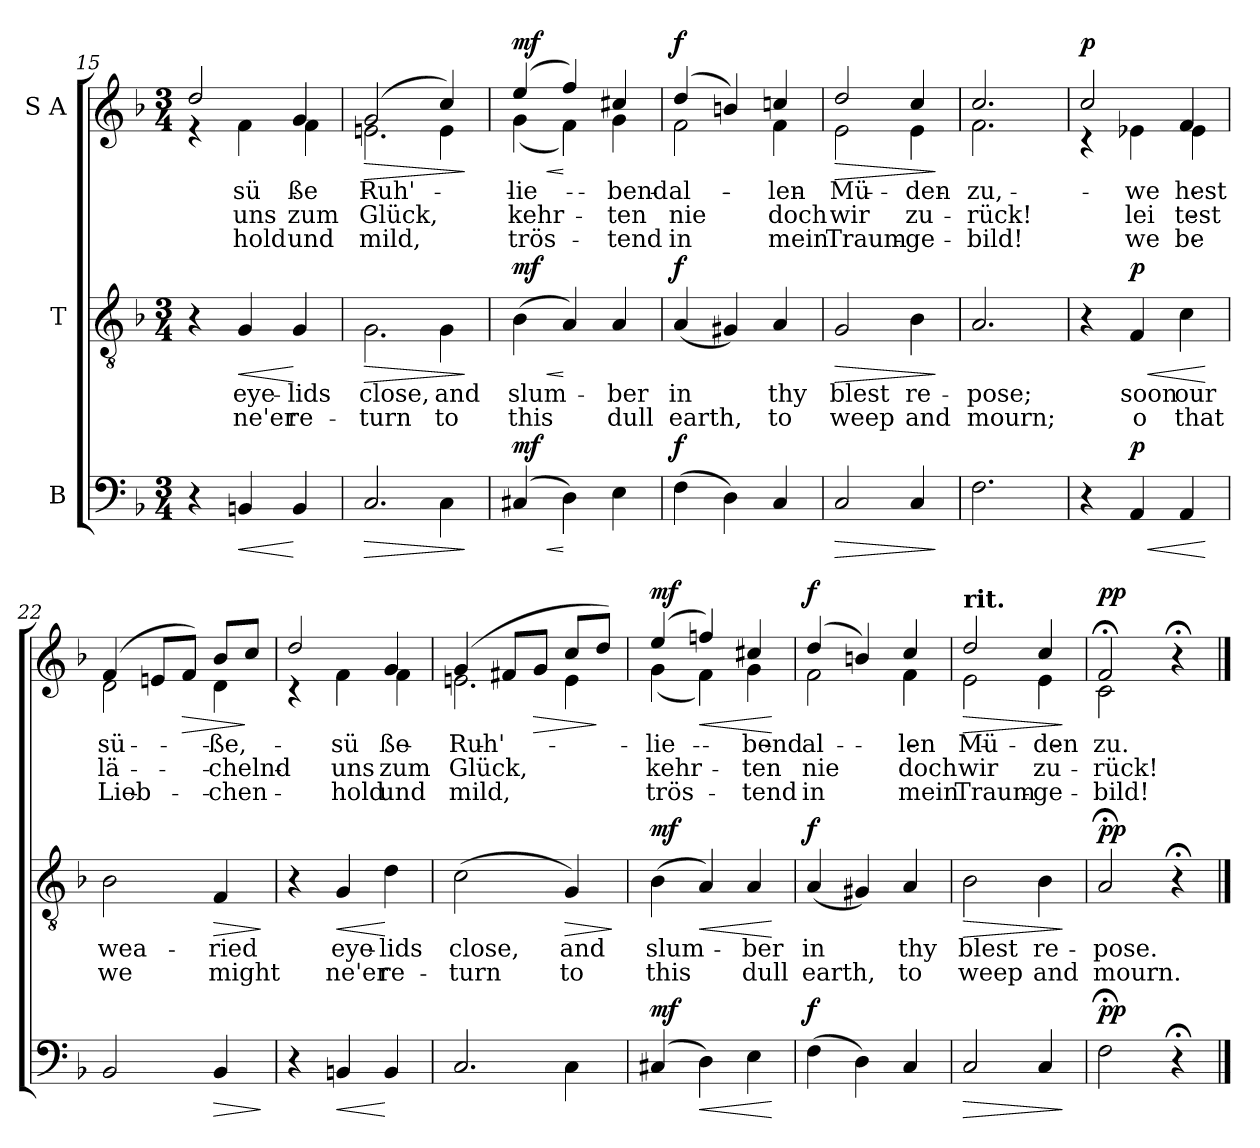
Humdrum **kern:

**kern	**dynam	**kern	**text	**text	**dynam	**kern	**text	**text	**text	**dynam
*part3	*part3	*part2	*part2	*part2	*part2	*part1	*part1	*part1	*part1	*part1
*staff3	*staff3	*staff2	*staff2	*staff2	*staff2	*staff1	*staff1	*staff1	*staff1	*staff1
*I"B	*	*I"T	*	*	*	*I"S A	*	*	*	*
*clefF4	*	*clefGv2	*	*	*	*clefG2	*	*	*	*
*k[b-]	*	*k[b-]	*	*	*	*k[b-]	*	*	*	*
*M3/4	*	*M3/4	*	*	*	*M3/4	*	*	*	*
=15	=15	=15	=15	=15	=15	=15	=15	=15	=15	=15
*	*	*	*	*	*	*^	*	*	*	*
4r	.	4r	.	.	.	2dd/	4r	.	.	.	.
!	!LO:HP:b	!	!LO:LY:b	!LO:LY:b	!LO:HP:b	!	!	!LO:LY:b	!LO:LY:b	!LO:LY:b	!
4BBn/	<	4G/	eye-	ne'er	<	.	4f\	sü-	uns	hold	.
!	!	!	!LO:LY:b	!LO:LY:b	!	!	!	!LO:LY:b	!LO:LY:b	!LO:LY:b	!
4BB/	[	4G/	-lids	re-	[	4g/	4f\	-ße	zum	und	.
=16	=16	=16	=16	=16	=16	=16	=16	=16	=16	=16	=16
!	!LO:HP:b	!	!LO:LY:b	!LO:LY:b	!LO:HP:b	!	!	!LO:LY:b	!LO:LY:b	!LO:LY:b	!LO:HP:b
*^	*	*^	*	*	*	*	*^	*	*	*	*
2.C/	2ryy	>	2.G\	2ryy	close,	-turn	>	(2g/	2.en\	2ryy	-Ruh'	Glück,	mild,	>
!	!	!	!	!	!LO:LY:b	!LO:LY:b	!	!	!	!	!	!	!	!
.	4C\	.	.	4G\	and	to	.	4cc/)	.	4e\	.	.	.	.
*v	*v	*	*	*	*	*	*	*v	*v	*v	*	*	*	*
*	*	*v	*v	*	*	*	*	*	*	*	*
.	]	.	.	.	]	.	.	.	.	]
=17	=17	=17	=17	=17	=17	=17	=17	=17	=17	=17
!	!LO:HP:b	!	!LO:LY:b	!LO:LY:b	!LO:HP:b	!	!LO:LY:b	!LO:LY:b	!LO:LY:b	!LO:HP:b
*	*	*	*	*	*	*^	*	*	*	*
!	!LO:DY:n=1:a	!	!	!	!LO:DY:n=1:a	!	!	!	!	!	!LO:DY:n=1:a
(4C#X/	< mf	(4B-\	slum-	this	< mf	(4ee/	(4g\	lie-	kehr-	trös-	< mf
4D\)	[	4A/)	.	.	[	4ff/)	4f\)	.	.	.	[
!	!	!	!LO:LY:b	!LO:LY:b	!	!	!	!LO:LY:b	!LO:LY:b	!LO:LY:b	!
4E\	.	4A/	-ber	dull	.	4cc#X/	4g\	-bend	-ten	-tend	.
!!LO:LB:g=z	!!
=18	=18	=18	=18	=18	=18	=18	=18	=18	=18	=18	=18
!	!LO:DY:a	!	!LO:LY:b	!LO:LY:b	!LO:DY:a	!	!	!LO:LY:b	!LO:LY:b	!LO:LY:b	!LO:DY:a
(4F\	f	(4A/	in	earth,	f	(4dd/	2f\	al-	nie	in	f
4D\)	.	4G#X/)	.	.	.	4bn/)	.	.	.	.	.
!	!	!	!LO:LY:b	!LO:LY:b	!	!	!	!LO:LY:b	!LO:LY:b	!LO:LY:b	!
4C/	.	4A/	thy	to	.	4ccn/	4f\	-len	doch	mein	.
=19	=19	=19	=19	=19	=19	=19	=19	=19	=19	=19	=19
!	!LO:HP:b	!	!LO:LY:b	!LO:LY:b	!LO:HP:b	!	!	!LO:LY:b	!LO:LY:b	!LO:LY:b	!LO:HP:b
2C/	>	2G/	blest	weep	>	2dd/	2e\	Mü-	wir	Traum-	>
!	!	!	!LO:LY:b	!LO:LY:b	!	!	!	!LO:LY:b	!LO:LY:b	!LO:LY:b	!
4C/	.	4B-\	re-	and	.	4cc/	4e\	-den	zu-	-ge-	.
*	*	*	*	*	*	*v	*v	*	*	*	*
.	]	.	.	.	]	.	.	.	.	]
=20	=20	=20	=20	=20	=20	=20	=20	=20	=20	=20
!	!	!	!LO:LY:b	!LO:LY:b	!	!	!LO:LY:b	!LO:LY:b	!LO:LY:b	!
*	*	*	*	*	*	*^	*	*	*	*
2.F\	.	2.A/	-pose;	mourn;	.	2.cc/	2.f\	zu,	-rück!	-bild!	.
=21	=21	=21	=21	=21	=21	=21	=21	=21	=21	=21	=21
!	!	!	!	!	!	!	!	!	!	!	!LO:DY:a
4r	.	4r	.	.	.	2cc/	4r	.	.	.	p
!	!LO:HP:b	!	!LO:LY:b	!LO:LY:b	!LO:HP:b	!	!	!LO:LY:b	!LO:LY:b	!LO:LY:b	!
!	!LO:DY:n=1:a	!	!	!	!LO:DY:n=1:a	!	!	!	!	!	!
4AA/	< p	4F/	soon	o	< p	.	4e-X\	we-	lei-	we-	.
!	!	!	!LO:LY:b	!LO:LY:b	!	!	!	!LO:LY:b	!LO:LY:b	!LO:LY:b	!
4AA/	.	4c\	our	that	.	4f/	4e-\	-hest	-test	-be	.
*	*	*	*	*	*	*v	*v	*	*	*	*
.	[	.	.	.	[	.	.	.	.	.
=22	=22	=22	=22	=22	=22	=22	=22	=22	=22	=22
!	!	!	!LO:LY:b	!LO:LY:b	!	!	!LO:LY:b	!LO:LY:b	!LO:LY:b	!
*	*	*	*	*	*	*^	*	*	*	*
2BB-/	.	2B-\	wea-	we	.	(4f/	2d\	sü-	lä-	Lieb-	.
.	.	.	.	.	.	8en/L	.	.	.	.	.
!	!	!	!	!	!	!	!	!	!	!	!LO:HP:b
.	.	.	.	.	.	8f/J)	.	.	.	.	>
!	!LO:HP:b	!	!LO:LY:b	!LO:LY:b	!LO:HP:b	!	!	!LO:LY:b	!LO:LY:b	!LO:LY:b	!
4BB-/	>	4F/	-ried	might	>	8b-/L	4d\	-ße,	-chelnd	-chen	.
.	.	.	.	.	.	8cc/J	.	.	.	.	]
*	*	*	*	*	*	*v	*v	*	*	*	*
.	]	.	.	.	]	.	.	.	.	.
=23	=23	=23	=23	=23	=23	=23	=23	=23	=23	=23
*	*	*	*	*	*	*^	*	*	*	*
4r	.	4r	.	.	.	2dd/	4r	.	.	.	.
!	!LO:HP:b	!	!LO:LY:b	!LO:LY:b	!LO:HP:b	!	!	!LO:LY:b	!LO:LY:b	!LO:LY:b	!
4BBn/	<	4G/	eye-	ne'er	<	.	4f\	sü-	uns	hold	.
!	!	!	!LO:LY:b	!LO:LY:b	!	!	!	!LO:LY:b	!LO:LY:b	!LO:LY:b	!
4BB/	[	4d\	-lids	re-	[	4g/	4f\	-ße	zum	und	.
!!LO:LB:g=z
=24	=24	=24	=24	=24	=24	=24	=24	=24	=24	=24	=24
*^	*	*	*	*	*	*	*	*	*	*	*
!	!	!	!	!LO:LY:b	!LO:LY:b	!	!	!	!LO:LY:b	!LO:LY:b	!LO:LY:b	!
*	*	*	*	*	*	*	*	*^	*	*	*	*
2.C/	2ryy	.	(2c\	close,	-turn	.	(4g/	2.en\	2ryy	-Ruh'	Glück,	mild,	.
.	.	.	.	.	.	.	8f#X/L	.	.	.	.	.	.
!	!	!	!	!	!	!	!	!	!	!	!	!	!LO:HP:b
.	.	.	.	.	.	.	8g/J	.	.	.	.	.	>
!	!	!	!	!LO:LY:b	!LO:LY:b	!LO:HP:b	!	!	!	!	!	!	!
.	4C\	.	4G/)	and	to	>	8cc/L	.	4e\	.	.	.	.
.	.	.	.	.	.	.	8dd/J)	.	.	.	.	.	]
*v	*v	*	*	*	*	*	*v	*v	*v	*	*	*	*
.	.	.	.	.	]	.	.	.	.	.
=25	=25	=25	=25	=25	=25	=25	=25	=25	=25	=25
!	!LO:DY:a	!	!LO:LY:b	!LO:LY:b	!LO:DY:a	!	!LO:LY:b	!LO:LY:b	!LO:LY:b	!LO:DY:a
*	*	*	*	*	*	*^	*	*	*	*
(4C#X/	mf	(4B-\	slum-	this	mf	(4ee/	(4g\	lie-	kehr-	trös-	mf
!	!LO:HP:b	!	!	!	!LO:HP:b	!	!	!	!	!	!LO:HP:b
4D\)	<	4A/)	.	.	<	4ffn/)	4f\)	.	.	.	<
!	!	!	!LO:LY:b	!LO:LY:b	!	!	!	!LO:LY:b	!LO:LY:b	!LO:LY:b	!
4E\	.	4A/	-ber	dull	.	4cc#X/	4g\	-bend	-ten	-tend	.
*	*	*	*	*	*	*v	*v	*	*	*	*
.	[	.	.	.	[	.	.	.	.	[
=26	=26	=26	=26	=26	=26	=26	=26	=26	=26	=26
!	!LO:DY:a	!	!LO:LY:b	!LO:LY:b	!LO:DY:a	!	!LO:LY:b	!LO:LY:b	!LO:LY:b	!LO:DY:a
*	*	*	*	*	*	*^	*	*	*	*
(4F\	f	(4A/	in	earth,	f	(4dd/	2f\	al-	-nie	in	f
4D\)	.	4G#X/)	.	.	.	4bn/)	.	.	.	.	.
!	!	!	!LO:LY:b	!LO:LY:b	!	!	!	!LO:LY:b	!LO:LY:b	!LO:LY:b	!
4C/	.	4A/	thy	to	.	4cc/	4f\	-len	doch	mein	.
=27	=27	=27	=27	=27	=27	=27	=27	=27	=27	=27	=27
!	!	!	!	!	!	!LO:TX:a:B:t=rit.	!	!	!	!	!
!	!LO:HP:b	!	!LO:LY:b	!LO:LY:b	!LO:HP:b	!	!	!LO:LY:b	!LO:LY:b	!LO:LY:b	!LO:HP:b
2C/	>	2B-\	blest	weep	>	2dd/	2e\	Mü-	wir	Traum-	>
!	!	!	!LO:LY:b	!LO:LY:b	!	!	!	!LO:LY:b	!LO:LY:b	!LO:LY:b	!
4C/	.	4B-\	re-	and	.	4cc/	4e\	-den	zu-	-ge-	.
*	*	*	*	*	*	*v	*v	*	*	*	*
.	]	.	.	.	]	.	.	.	.	]
=28	=28	=28	=28	=28	=28	=28	=28	=28	=28	=28
!	!LO:DY:a	!	!LO:LY:b	!LO:LY:b	!LO:DY:a	!	!LO:LY:b	!LO:LY:b	!LO:LY:b	!LO:DY:a
*	*	*	*	*	*	*^	*	*	*	*
2F;<\	pp	2A;</	-pose.	mourn.	pp	2f;</	2c\	zu.	-rück!	-bild!	pp
4r;<	.	4r;<	.	.	.	4r;<	4ryy	.	.	.	.
*	*	*	*	*	*	*v	*v	*	*	*	*
==	==	==	==	==	==	==	==	==	==	==
*-	*-	*-	*-	*-	*-	*-	*-	*-	*-	*-
